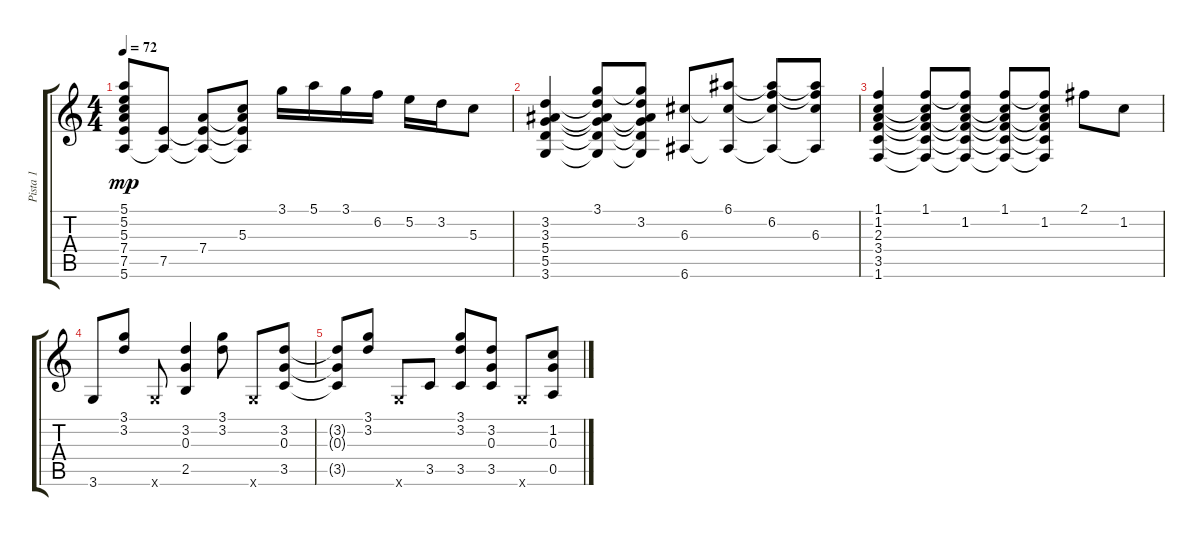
\track ("Pista 1" "Pista 1") {instrument acousticguitarsteel}
\staff {score tabs}
\tuning (E4 B3 G3 D3 A2 E2) {hide}
\ts (4 4)
\tempo 72
\clef g2
\ks c
(5.1 5.2 5.3 7.4 7.5 5.6).8{dy mp} (7.5 5.6{t}).8 (7.4 7.5{t} 5.6{t}).8 (5.3 7.4{t} 7.5{t} 5.6{t}).8 3.1.16 5.1.16 3.1.16 6.2.16 5.2.16 3.2.16 5.3.8 |
(3.2 3.3 5.4 5.5 3.6).4 (3.1 3.2{t} 3.3{t} 5.4{t} 5.5{t} 3.6{t}).8 (3.1{t} 3.2 3.3{t} 5.4{t} 5.5{t} 3.6{t}).8 (6.3 6.6).8 (6.1 6.3{t} 6.6{t}).8 (6.1{t} 6.2 6.3{t} 6.6{t}).8 (6.1{t} 6.2{t} 6.3 6.6{t}).8 |
(1.1 1.2 2.3 3.4 3.5 1.6).4 (1.1 1.2{t} 2.3{t} 3.4{t} 3.5{t} 1.6{t}).8 (1.1{t} 1.2 2.3{t} 3.4{t} 3.5{t} 1.6{t}).8 (1.1 1.2{t} 2.3{t} 3.4{t} 3.5{t} 1.6{t}).8 (1.1{t} 1.2 2.3{t} 3.4{t} 3.5{t} 1.6{t}).8 2.1.8 1.2.8 |
3.6.8 (3.1 3.2).8 3.6{x}.8 (3.2 0.3 2.5).4 (3.1 3.2).8 3.6{x}.8 (3.2 0.3 3.5).8 |
(3.2{t} 0.3{t} 3.5{t}).8 (3.1 3.2).8 3.6{x}.8 3.5.8 (3.1 3.2 3.5).8 (3.2 0.3 3.5).8 3.6{x}.8 (1.2 0.3 0.5).8
